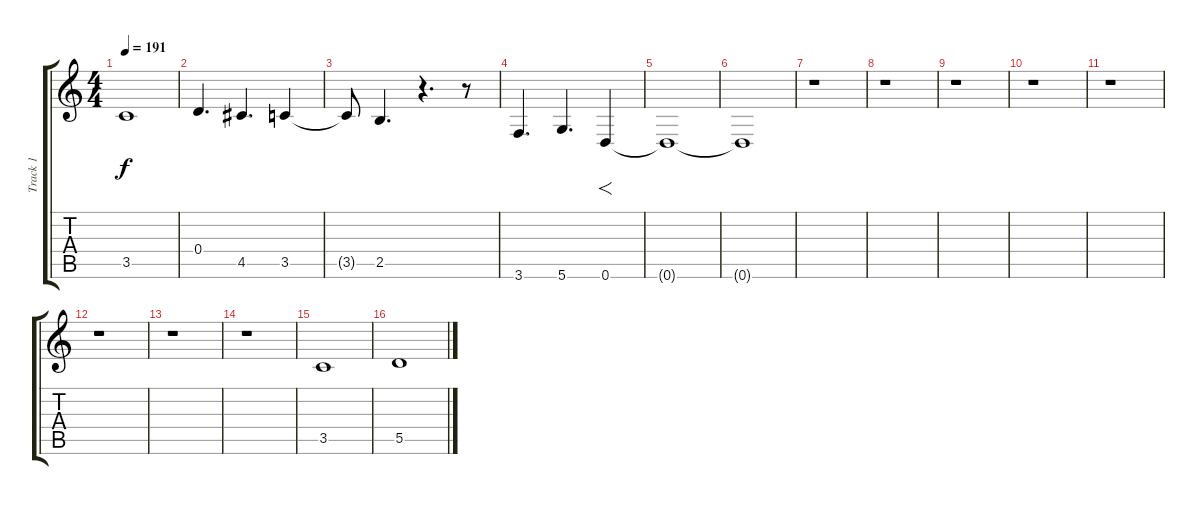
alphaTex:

\track ("Track 1" "Track 1") {instrument acousticguitarsteel}
\staff {score tabs}
\tuning (E4 B3 G3 D3 A2 D2) {hide}
\ts (4 4)
\tempo 191
\clef g2
\ks c
3.5{t}.1{dy f} |
0.4.4{d} 4.5.4{d} 3.5.4 |
3.5{t}.8 2.5.4{d} r.4{d} r.8 |
3.6.4{d} 5.6.4{d} 0.6.4{f} |
0.6{t}.1 |
0.6{t}.1 |
r.1 |
r.1 |
r.1 |
r.1 |
r.1 |
r.1 |
r.1 |
r.1 |
3.5.1 |
5.5.1
